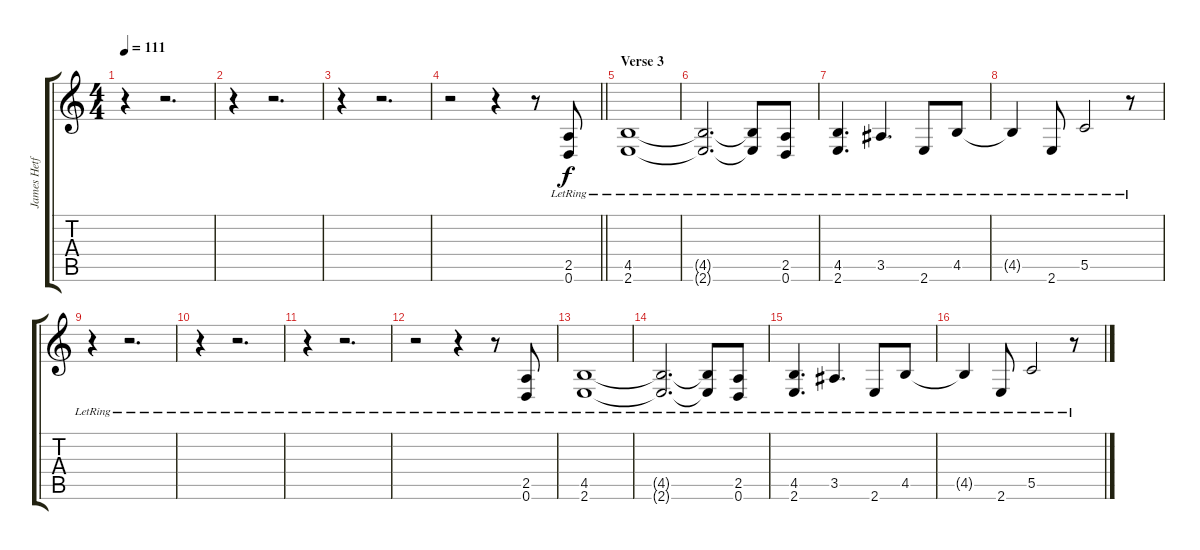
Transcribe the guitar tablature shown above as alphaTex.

\track ("James Hetfield (Clean)" "James Hetf") {instrument acousticguitarsteel}
\staff {score tabs}
\tuning (D4 A3 F3 C3 G2 D2) {hide}
\ts (4 4)
\tempo 111
\clef g2
\ks c
r.4{dy f} r.2{d} |
r.4 r.2{d} |
r.4 r.2{d} |
\barLineRight lightlight
r.2 r.4 r.8 (2.5{lr} 0.6{lr}).8 |
\section ("" "Verse 3")
(4.5{lr} 2.6{lr}).1 |
(4.5{lr t} 2.6{lr t}).2{d} (4.5{lr t} 2.6{lr t}).8 (2.5{lr} 0.6{lr}).8 |
(4.5{lr} 2.6{lr}).4{d} 3.5{lr}.4{d} 2.6{lr}.8 4.5{lr}.8 |
4.5{lr t}.4 2.6{lr}.8 5.5{lr}.2 r.8 |
r.4 r.2{d} |
r.4 r.2{d} |
r.4 r.2{d} |
r.2 r.4 r.8 (2.5{lr} 0.6{lr}).8 |
(4.5{lr} 2.6{lr}).1 |
(4.5{lr t} 2.6{lr t}).2{d} (4.5{lr t} 2.6{lr t}).8 (2.5{lr} 0.6{lr}).8 |
(4.5{lr} 2.6{lr}).4{d} 3.5{lr}.4{d} 2.6{lr}.8 4.5{lr}.8 |
4.5{lr t}.4 2.6{lr}.8 5.5{lr}.2 r.8
